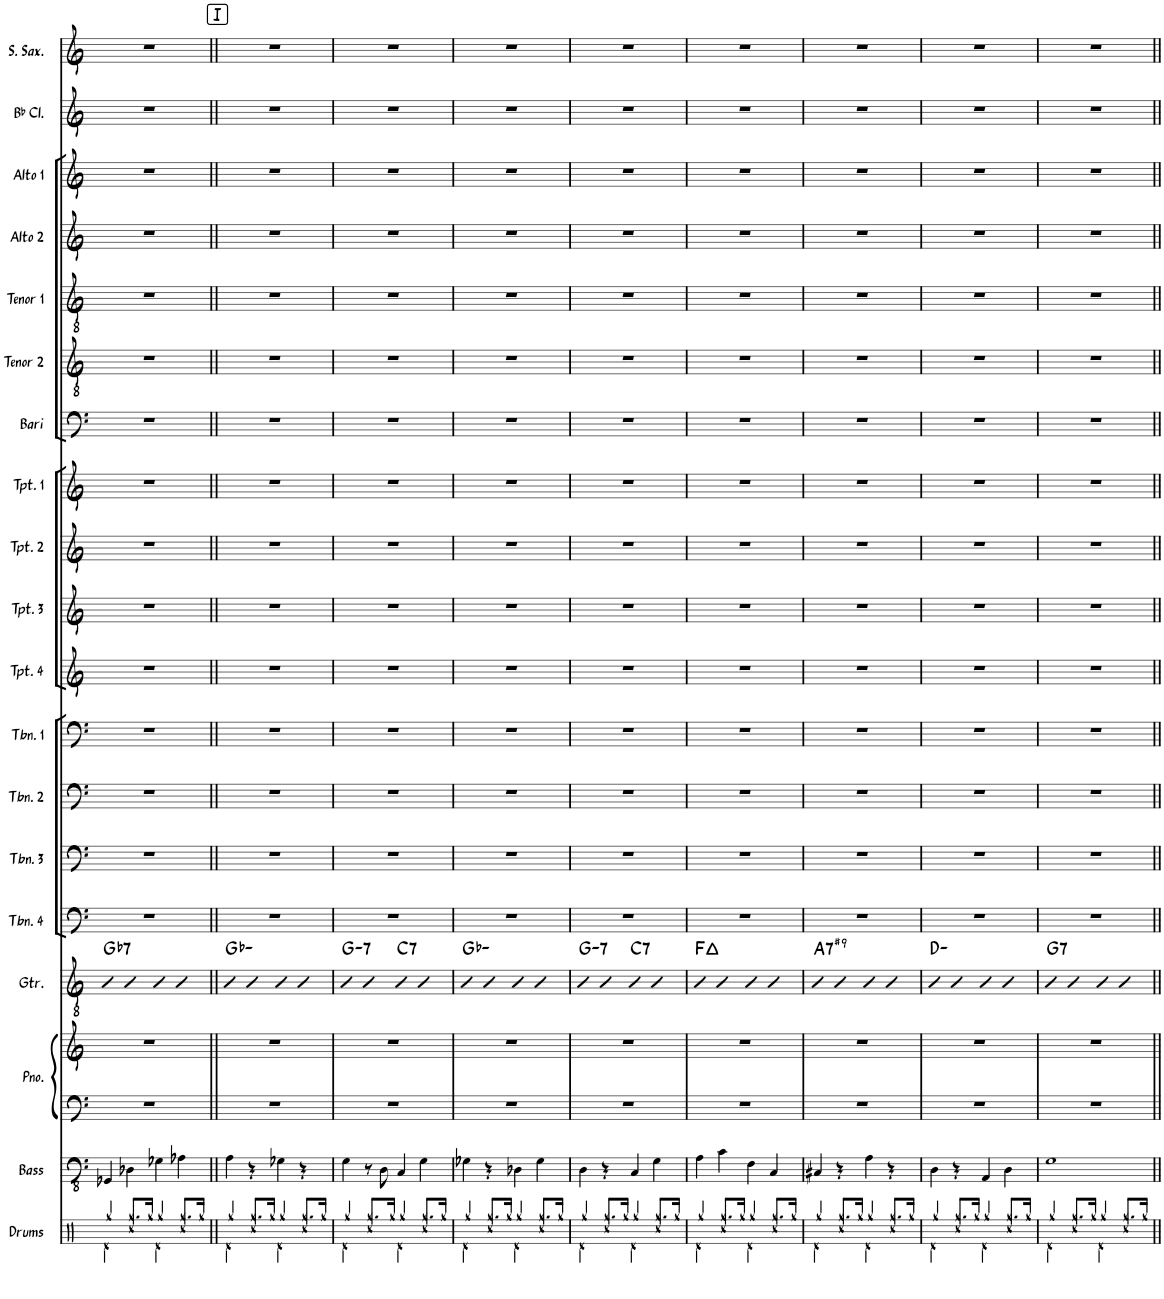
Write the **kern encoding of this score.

**kern	**kern	**kern	**kern	**kern	**harte	**kern	**kern	**kern	**kern	**kern	**kern	**kern	**kern	**kern	**kern	**kern	**kern	**kern	**kern	**kern
*part19	*part18	*part17	*part17	*part16	*part16	*part15	*part14	*part13	*part12	*part11	*part10	*part9	*part8	*part7	*part6	*part5	*part4	*part3	*part2	*part1
*staff20	*staff19	*staff18	*staff17	*staff16	*	*staff15	*staff14	*staff13	*staff12	*staff11	*staff10	*staff9	*staff8	*staff7	*staff6	*staff5	*staff4	*staff3	*staff2	*staff1
*I"Drums	*I"Bass	*I"Piano	*	*I"Guitar	*	*I"Trombone 4	*I"Trombone 3	*I"Trombone 2	*I"Trombone 1	*I"Trumpet 4	*I"Trumpet 3	*I"Trumpet 2	*I"Trumpet 1	*I"Bari Sax	*I"Tenor Sax 2	*I"Tenor Sax 1	*I"Alto Sax 2	*I"Alto Sax 1	*I"Bb Clarinet	*I"Soprano Saxophone
*I'Drums	*I'Bass	*I'Pno.	*	*I'Gtr.	*	*I'Tbn. 4	*I'Tbn. 3	*I'Tbn. 2	*I'Tbn. 1	*I'Tpt. 4	*I'Tpt. 3	*I'Tpt. 2	*I'Tpt. 1	*I'Bari	*I'Tenor 2	*I'Tenor 1	*I'Alto 2	*I'Alto 1	*I'Bb Cl.	*I'S. Sax.
!!LO:PB:g=z
*clefX	*clefFv4	*clefF4	*clefG2	*clefGv2	*	*clefF4	*clefF4	*clefF4	*clefF4	*clefG2	*clefG2	*clefG2	*clefG2	*clefF4	*clefGv2	*clefGv2	*clefG2	*clefG2	*clefG2	*clefG2
*	*	*	*	*	*	*	*	*	*	*ITrd1c2	*ITrd1c2	*ITrd1c2	*ITrd1c2	*ITrd12c21	*ITrd8c14	*ITrd8c14	*ITrd5c9	*ITrd5c9	*ITrd1c2	*ITrd1c2
*k[]	*k[]	*k[]	*k[]	*k[]	*	*k[]	*k[]	*k[]	*k[]	*k[]	*k[]	*k[]	*k[]	*k[]	*k[]	*k[]	*k[]	*k[]	*k[]	*k[]
*M4/4	*M4/4	*M4/4	*M4/4	*M4/4	*	*M4/4	*M4/4	*M4/4	*M4/4	*M4/4	*M4/4	*M4/4	*M4/4	*M4/4	*M4/4	*M4/4	*M4/4	*M4/4	*M4/4	*M4/4
=77	=77	=77	=77	=77	=77	=77	=77	=77	=77	=77	=77	=77	=77	=77	=77	=77	=77	=77	=77	=77
*^	*	*	*	*	*	*	*	*	*	*	*	*	*	*	*	*	*	*	*	*
!	!	!	!	!	!	!LO:H:kt=7	!	!	!	!	!	!	!	!	!	!	!	!	!	!	!
4Rgg/	4Rd\	4GGG-X/	1r	1r	4Bn	Gb:7	1r	1r	1r	1r	1r	1r	1r	1r	1r	1r	1r	1r	1r	1r	1r
8.Rgg/L	4Rcc/	4DD-X\	.	.	4Gn	.	.	.	.	.	.	.	.	.	.	.	.	.	.	.	.
16Rgg/Jk	.	.	.	.	.	.	.	.	.	.	.	.	.	.	.	.	.	.	.	.	.
4Rgg/	4Rd\	4GG-X\	.	.	4B	.	.	.	.	.	.	.	.	.	.	.	.	.	.	.	.
8.Rgg/L	4Rcc/	4AA-X\	.	.	4B	.	.	.	.	.	.	.	.	.	.	.	.	.	.	.	.
16Rgg/Jk	.	.	.	.	.	.	.	.	.	.	.	.	.	.	.	.	.	.	.	.	.
!!LO:REH:place=s1:a:B:rj:fs=14:t=I
=78||	=78||	=78||	=78||	=78||	=78||	=78||	=78||	=78||	=78||	=78||	=78||	=78||	=78||	=78||	=78||	=78||	=78||	=78||	=78||	=78||	=78||
4Rgg/	4Rd\	4AA\	1r	1r	4Bn	Gb:min	1r	1r	1r	1r	1r	1r	1r	1r	1r	1r	1r	1r	1r	1r	1r
8.Rgg/L	4Rcc/	4r	.	.	4B	.	.	.	.	.	.	.	.	.	.	.	.	.	.	.	.
16Rgg/Jk	.	.	.	.	.	.	.	.	.	.	.	.	.	.	.	.	.	.	.	.	.
4Rgg/	4Rd\	4GG-X\	.	.	4B	.	.	.	.	.	.	.	.	.	.	.	.	.	.	.	.
8.Rgg/L	4Rcc/	4r	.	.	4B	.	.	.	.	.	.	.	.	.	.	.	.	.	.	.	.
16Rgg/Jk	.	.	.	.	.	.	.	.	.	.	.	.	.	.	.	.	.	.	.	.	.
=79	=79	=79	=79	=79	=79	=79	=79	=79	=79	=79	=79	=79	=79	=79	=79	=79	=79	=79	=79	=79	=79
!	!	!	!	!	!	!LO:H:kt=7	!	!	!	!	!	!	!	!	!	!	!	!	!	!	!
4Rgg/	4Rd\	4GG\	1r	1r	4Bn	G:min7	1r	1r	1r	1r	1r	1r	1r	1r	1r	1r	1r	1r	1r	1r	1r
8.Rgg/L	4Rcc/	8r	.	.	4B	.	.	.	.	.	.	.	.	.	.	.	.	.	.	.	.
.	.	8DD\	.	.	.	.	.	.	.	.	.	.	.	.	.	.	.	.	.	.	.
16Rgg/Jk	.	.	.	.	.	.	.	.	.	.	.	.	.	.	.	.	.	.	.	.	.
!	!	!	!	!	!	!LO:H:kt=7	!	!	!	!	!	!	!	!	!	!	!	!	!	!	!
4Rgg/	4Rd\	4CC/	.	.	4Bn	C:7	.	.	.	.	.	.	.	.	.	.	.	.	.	.	.
8.Rgg/L	4Rcc/	4GG\	.	.	4B	.	.	.	.	.	.	.	.	.	.	.	.	.	.	.	.
16Rgg/Jk	.	.	.	.	.	.	.	.	.	.	.	.	.	.	.	.	.	.	.	.	.
=80	=80	=80	=80	=80	=80	=80	=80	=80	=80	=80	=80	=80	=80	=80	=80	=80	=80	=80	=80	=80	=80
4Rgg/	4Rd\	4GG-X\	1r	1r	4Bn	Gb:min	1r	1r	1r	1r	1r	1r	1r	1r	1r	1r	1r	1r	1r	1r	1r
8.Rgg/L	4Rcc/	4r	.	.	4B	.	.	.	.	.	.	.	.	.	.	.	.	.	.	.	.
16Rgg/Jk	.	.	.	.	.	.	.	.	.	.	.	.	.	.	.	.	.	.	.	.	.
4Rgg/	4Rd\	4DD-X\	.	.	4B	.	.	.	.	.	.	.	.	.	.	.	.	.	.	.	.
8.Rgg/L	4Rcc/	4GG-\	.	.	4B	.	.	.	.	.	.	.	.	.	.	.	.	.	.	.	.
16Rgg/Jk	.	.	.	.	.	.	.	.	.	.	.	.	.	.	.	.	.	.	.	.	.
=81	=81	=81	=81	=81	=81	=81	=81	=81	=81	=81	=81	=81	=81	=81	=81	=81	=81	=81	=81	=81	=81
!	!	!	!	!	!	!LO:H:kt=7	!	!	!	!	!	!	!	!	!	!	!	!	!	!	!
4Rgg/	4Rd\	4DD\	1r	1r	4Bn	G:min7	1r	1r	1r	1r	1r	1r	1r	1r	1r	1r	1r	1r	1r	1r	1r
8.Rgg/L	4Rcc/	4r	.	.	4B	.	.	.	.	.	.	.	.	.	.	.	.	.	.	.	.
16Rgg/Jk	.	.	.	.	.	.	.	.	.	.	.	.	.	.	.	.	.	.	.	.	.
!	!	!	!	!	!	!LO:H:kt=7	!	!	!	!	!	!	!	!	!	!	!	!	!	!	!
4Rgg/	4Rd\	4CC/	.	.	4Bn	C:7	.	.	.	.	.	.	.	.	.	.	.	.	.	.	.
8.Rgg/L	4Rcc/	4GG\	.	.	4B	.	.	.	.	.	.	.	.	.	.	.	.	.	.	.	.
16Rgg/Jk	.	.	.	.	.	.	.	.	.	.	.	.	.	.	.	.	.	.	.	.	.
=82	=82	=82	=82	=82	=82	=82	=82	=82	=82	=82	=82	=82	=82	=82	=82	=82	=82	=82	=82	=82	=82
4Rgg/	4Rd\	4AA\	1r	1r	4B	F:maj	1r	1r	1r	1r	1r	1r	1r	1r	1r	1r	1r	1r	1r	1r	1r
8.Rgg/L	4Rcc/	4C\	.	.	4B	.	.	.	.	.	.	.	.	.	.	.	.	.	.	.	.
16Rgg/Jk	.	.	.	.	.	.	.	.	.	.	.	.	.	.	.	.	.	.	.	.	.
4Rgg/	4Rd\	4FF\	.	.	4B	.	.	.	.	.	.	.	.	.	.	.	.	.	.	.	.
8.Rgg/L	4Rcc/	4CC/	.	.	4B	.	.	.	.	.	.	.	.	.	.	.	.	.	.	.	.
16Rgg/Jk	.	.	.	.	.	.	.	.	.	.	.	.	.	.	.	.	.	.	.	.	.
=83	=83	=83	=83	=83	=83	=83	=83	=83	=83	=83	=83	=83	=83	=83	=83	=83	=83	=83	=83	=83	=83
!	!	!	!	!	!	!LO:H:kt=7	!	!	!	!	!	!	!	!	!	!	!	!	!	!	!
4Rgg/	4Rd\	4CC#X/	1r	1r	4Bn	A:7(#9)	1r	1r	1r	1r	1r	1r	1r	1r	1r	1r	1r	1r	1r	1r	1r
8.Rgg/L	4Rcc/	4r	.	.	4B	.	.	.	.	.	.	.	.	.	.	.	.	.	.	.	.
16Rgg/Jk	.	.	.	.	.	.	.	.	.	.	.	.	.	.	.	.	.	.	.	.	.
4Rgg/	4Rd\	4AA\	.	.	4B	.	.	.	.	.	.	.	.	.	.	.	.	.	.	.	.
8.Rgg/L	4Rcc/	4r	.	.	4B	.	.	.	.	.	.	.	.	.	.	.	.	.	.	.	.
16Rgg/Jk	.	.	.	.	.	.	.	.	.	.	.	.	.	.	.	.	.	.	.	.	.
=84	=84	=84	=84	=84	=84	=84	=84	=84	=84	=84	=84	=84	=84	=84	=84	=84	=84	=84	=84	=84	=84
4Rgg/	4Rd\	4DD\	1r	1r	4B	D:min	1r	1r	1r	1r	1r	1r	1r	1r	1r	1r	1r	1r	1r	1r	1r
8.Rgg/L	4Rcc/	4r	.	.	4B	.	.	.	.	.	.	.	.	.	.	.	.	.	.	.	.
16Rgg/Jk	.	.	.	.	.	.	.	.	.	.	.	.	.	.	.	.	.	.	.	.	.
4Rgg/	4Rd\	4AAA/	.	.	4B	.	.	.	.	.	.	.	.	.	.	.	.	.	.	.	.
8.Rgg/L	4Rcc/	4DD\	.	.	4B	.	.	.	.	.	.	.	.	.	.	.	.	.	.	.	.
16Rgg/Jk	.	.	.	.	.	.	.	.	.	.	.	.	.	.	.	.	.	.	.	.	.
=85	=85	=85	=85	=85	=85	=85	=85	=85	=85	=85	=85	=85	=85	=85	=85	=85	=85	=85	=85	=85	=85
!	!	!	!	!	!	!LO:H:kt=7	!	!	!	!	!	!	!	!	!	!	!	!	!	!	!
4Rgg/	4Rd\	1GG	1r	1r	4B	G:7	1r	1r	1r	1r	1r	1r	1r	1r	1r	1r	1r	1r	1r	1r	1r
8.Rgg/L	4Rcc/	.	.	.	4B	.	.	.	.	.	.	.	.	.	.	.	.	.	.	.	.
16Rgg/Jk	.	.	.	.	.	.	.	.	.	.	.	.	.	.	.	.	.	.	.	.	.
4Rgg/	4Rd\	.	.	.	4B	.	.	.	.	.	.	.	.	.	.	.	.	.	.	.	.
8.Rgg/L	4Rcc/	.	.	.	4B	.	.	.	.	.	.	.	.	.	.	.	.	.	.	.	.
16Rgg/Jk	.	.	.	.	.	.	.	.	.	.	.	.	.	.	.	.	.	.	.	.	.
*v	*v	*	*	*	*	*	*	*	*	*	*	*	*	*	*	*	*	*	*	*	*
=||	=||	=||	=||	=||	=||	=||	=||	=||	=||	=||	=||	=||	=||	=||	=||	=||	=||	=||	=||	=||
*-	*-	*-	*-	*-	*-	*-	*-	*-	*-	*-	*-	*-	*-	*-	*-	*-	*-	*-	*-	*-
